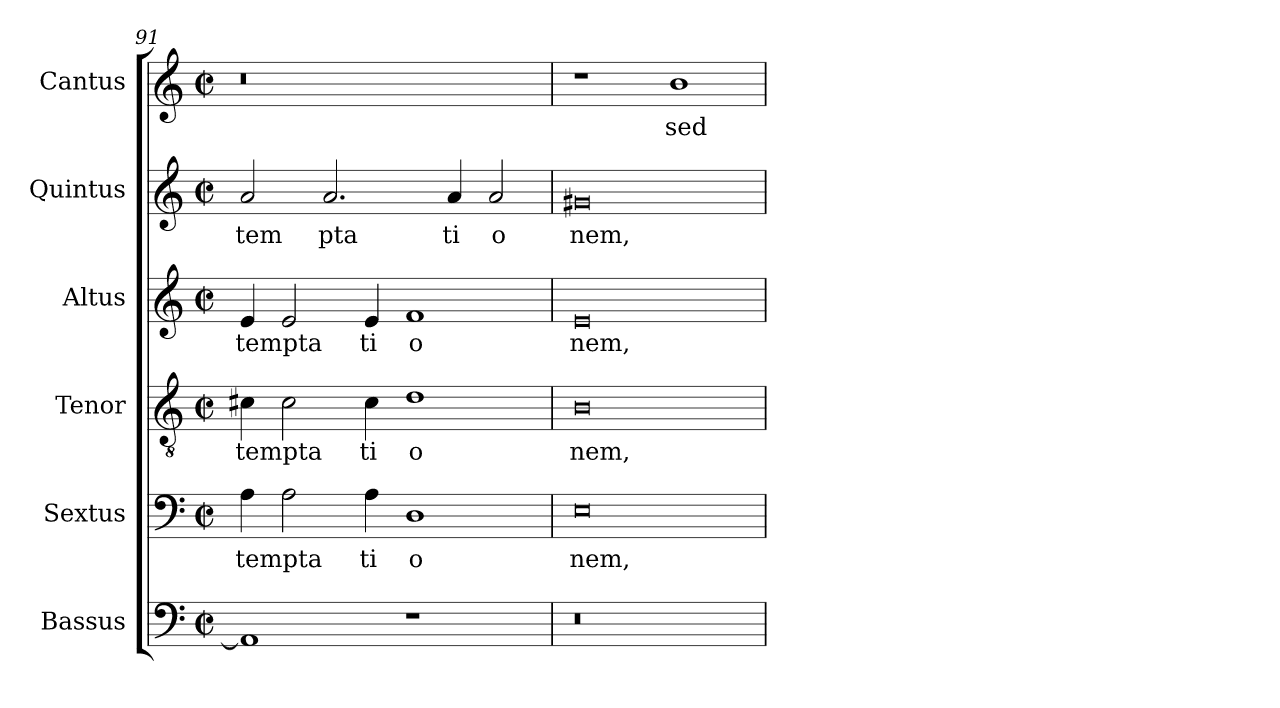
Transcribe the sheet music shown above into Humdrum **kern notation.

**kern	**text	**kern	**text	**kern	**text	**kern	**text	**kern	**text	**kern	**text
*part6	*part6	*part5	*part5	*part4	*part4	*part3	*part3	*part2	*part2	*part1	*part1
*staff6	*staff6	*staff5	*staff5	*staff4	*staff4	*staff3	*staff3	*staff2	*staff2	*staff1	*staff1
*I"Bassus	*	*I"Sextus	*	*I"Tenor	*	*I"Altus	*	*I"Quintus	*	*I"Cantus	*
*clefF4	*	*clefF4	*	*clefGv2	*	*clefG2	*	*clefG2	*	*clefG2	*
*k[]	*	*k[]	*	*k[]	*	*k[]	*	*k[]	*	*k[]	*
*C:	*	*C:	*	*C:	*	*C:	*	*C:	*	*C:	*
*M2/2	*	*M2/2	*	*M2/2	*	*M2/2	*	*M2/2	*	*M2/2	*
*met(c|)	*	*met(c|)	*	*met(c|)	*	*met(c|)	*	*met(c|)	*	*met(c|)	*
=91	=91	=91	=91	=91	=91	=91	=91	=91	=91	=91	=91
!	!LO:LY:b:cj	!	!LO:LY:b:cj	!	!LO:LY:b:cj	!	!LO:LY:b:cj	!	!LO:LY:b:cj	!	!
1AA]	.	4A\	tempta	4c#X\	tempta	4e/	tempta	2a/	tem	0r	.
!	!	!	!LO:LY:b:cj	!	!LO:LY:b:cj	!	!LO:LY:b:cj	!	!	!	!
.	.	2A\	.	2c#\	.	2e/	.	.	.	.	.
!	!	!	!	!	!	!	!	!	!LO:LY:b:cj	!	!
.	.	.	.	.	.	.	.	2.a/	pta	.	.
!	!	!	!LO:LY:b:cj	!	!LO:LY:b:cj	!	!LO:LY:b:cj	!	!	!	!
.	.	4A\	ti	4c#\	ti	4e/	ti	.	.	.	.
!	!	!	!LO:LY:b:cj	!	!LO:LY:b:cj	!	!LO:LY:b:cj	!	!	!	!
1r	.	1D	o	1d	o	1f	o	.	.	.	.
!	!	!	!	!	!	!	!	!	!LO:LY:b:cj	!	!
.	.	.	.	.	.	.	.	4a/	ti	.	.
!	!	!	!	!	!	!	!	!	!LO:LY:b:cj	!	!
.	.	.	.	.	.	.	.	2a/	o	.	.
=92	=92	=92	=92	=92	=92	=92	=92	=92	=92	=92	=92
!	!	!	!LO:LY:b:cj	!	!LO:LY:b:cj	!	!LO:LY:b:cj	!	!LO:LY:b:cj	!	!
0r	.	0E	nem,	0B	nem,	0e	nem,	0g#X	nem,	1r	.
!	!	!	!	!	!	!	!	!	!	!	!LO:LY:b:cj
.	.	.	.	.	.	.	.	.	.	1b	sed
=	=	=	=	=	=	=	=	=	=	=	=
*-	*-	*-	*-	*-	*-	*-	*-	*-	*-	*-	*-
